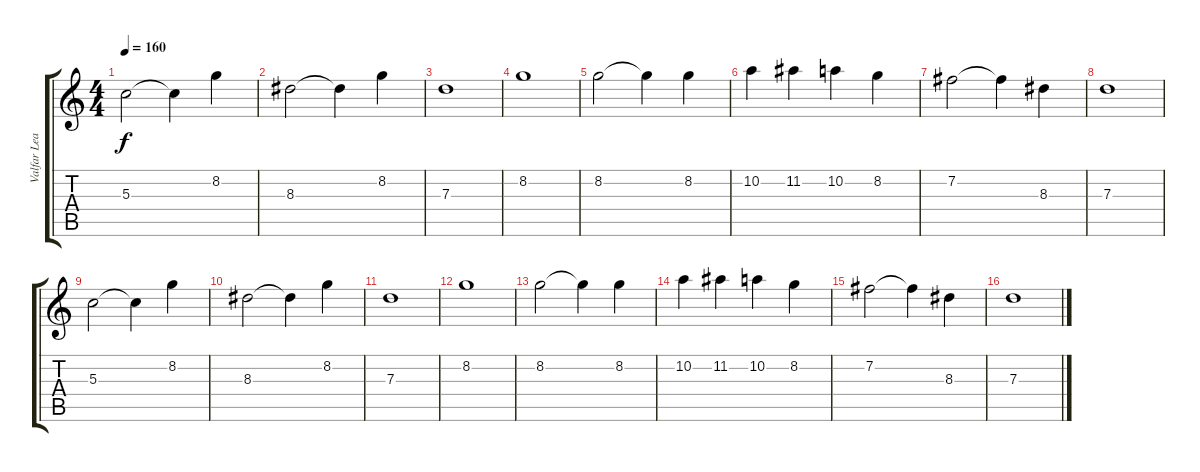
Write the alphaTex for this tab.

\track ("Valfar Lead gitar" "Valfar Lea") {instrument overdrivenguitar}
\staff {score tabs}
\tuning (E4 B3 G3 D3 A2 E2) {hide}
\ts (4 4)
\tempo 160
\clef g2
\ks c
5.3.2{dy f} 5.3{t}.4 8.2.4 |
8.3.2 8.3{t}.4 8.2.4 |
7.3.1 |
8.2.1 |
8.2.2 8.2{t}.4 8.2.4 |
10.2.4 11.2.4 10.2.4 8.2.4 |
7.2.2 7.2{t}.4 8.3.4 |
7.3.1 |
5.3.2 5.3{t}.4 8.2.4 |
8.3.2 8.3{t}.4 8.2.4 |
7.3.1 |
8.2.1 |
8.2.2 8.2{t}.4 8.2.4 |
10.2.4 11.2.4 10.2.4 8.2.4 |
7.2.2 7.2{t}.4 8.3.4 |
7.3.1
